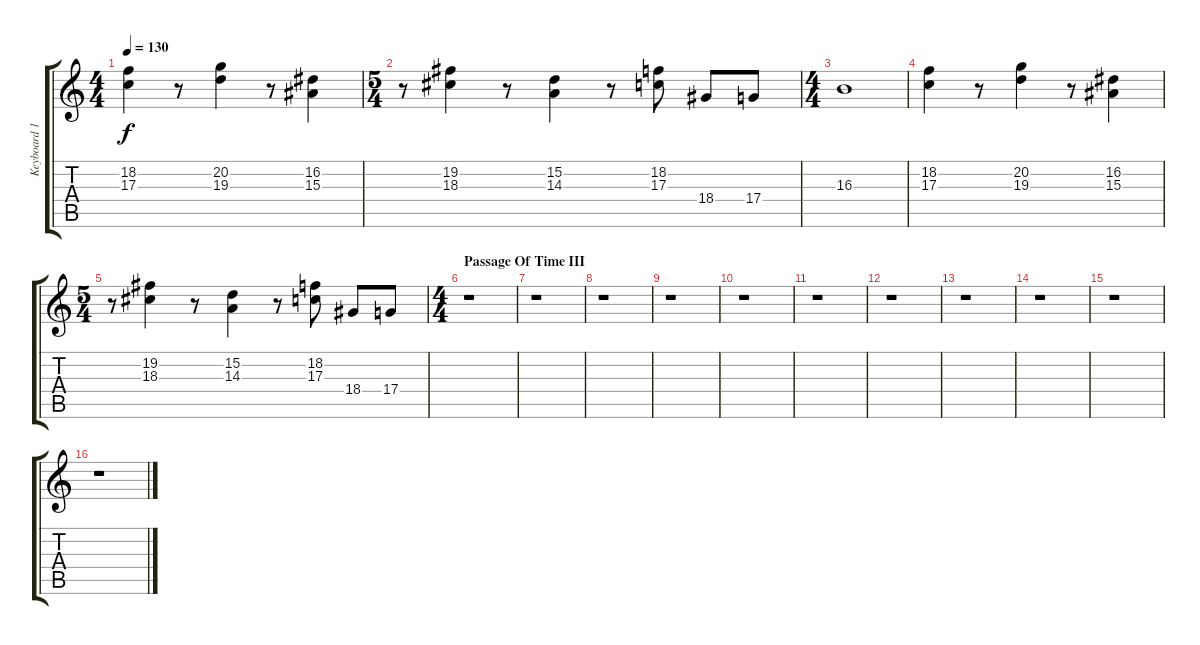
\track ("Keyboard 1" "Keyboard 1") {instrument stringensemble1}
\staff {score tabs}
\tuning (E4 B3 G3 D3 A2 E2) {hide}
\ts (4 4)
\tempo 130
\clef g2
\ks c
(18.2 17.3).4{dy f} r.8 (20.2 19.3).4 r.8 (16.2 15.3).4 |
\ts (5 4)
r.8 (19.2 18.3).4 r.8 (15.2 14.3).4 r.8 (18.2 17.3).8 18.4.8 17.4.8 |
\ts (4 4)
16.3.1 |
(18.2 17.3).4 r.8 (20.2 19.3).4 r.8 (16.2 15.3).4 |
\ts (5 4)
r.8 (19.2 18.3).4 r.8 (15.2 14.3).4 r.8 (18.2 17.3).8 18.4.8 17.4.8 |
\ts (4 4)
\section ("" "Passage Of Time III")
r.1 |
r.1 |
r.1 |
r.1 |
r.1 |
r.1 |
r.1 |
r.1 |
\section ("" "")
r.1 |
r.1 |
r.1
